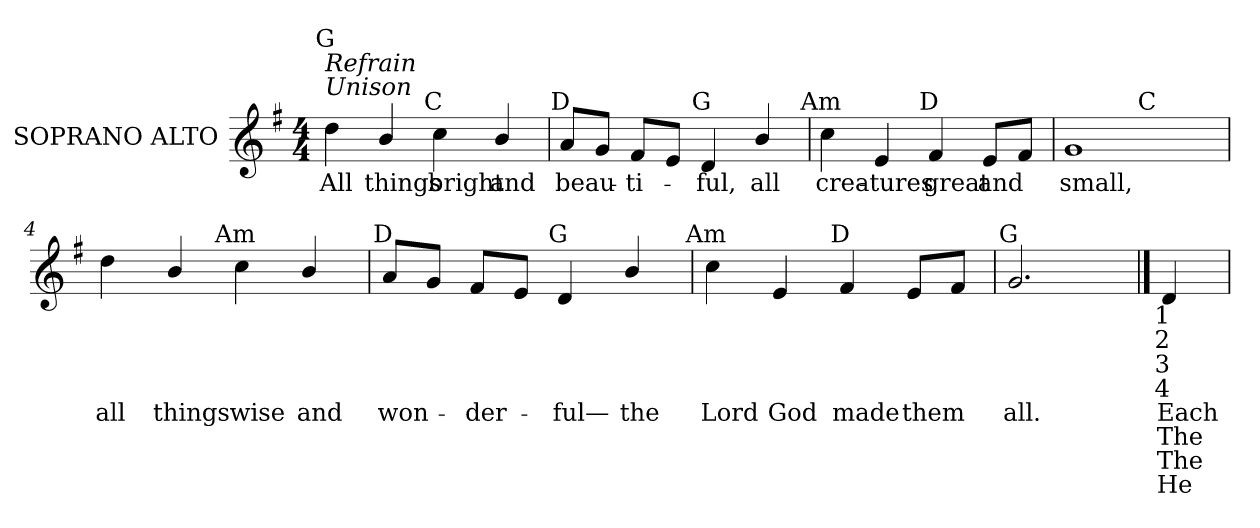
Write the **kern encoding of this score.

**kern	**text	**text	**text	**text
*part1	*part1	*part1	*part1	*part1
*staff1	*staff1	*staff1	*staff1	*staff1
*I"SOPRANO ALTO	*	*	*	*
*I'S. A.	*	*	*	*
!!LO:PB:g=z
*clefG2	*	*	*	*
*k[f#]	*	*	*	*
*G:	*	*	*	*
*M4/4	*	*	*	*
=	=	=	=	=
!LO:TX:a:i:t=Unison	!	!	!	!
!LO:TX:a:i:t=Refrain	!	!	!	!
!LO:TX:a:cj:t=G	!	!	!	!
!	!LO:LY:b:color=#000000	!	!	!
4ddi\	All	.	.	.
!	!LO:LY:b:color=#000000	!	!	!
4bi/	things	.	.	.
!LO:TX:a:cj:t=C	!	!	!	!
!	!LO:LY:b:color=#000000	!	!	!
4cci\	bright	.	.	.
!	!LO:LY:b:color=#000000	!	!	!
4bi/	and	.	.	.
=1	=1	=1	=1	=1
!LO:TX:a:cj:t=D	!	!	!	!
!	!LO:LY:b:color=#000000	!	!	!
8ai/L	beau-	.	.	.
8gi/J	.	.	.	.
!	!LO:LY:b:color=#000000	!	!	!
8f#i/L	-ti-	.	.	.
8ei/J	.	.	.	.
!LO:TX:a:cj:t=G	!	!	!	!
!	!LO:LY:b:color=#000000	!	!	!
4di/	-ful,	.	.	.
!	!LO:LY:b:color=#000000	!	!	!
4bi/	all	.	.	.
=2	=2	=2	=2	=2
!LO:TX:a:cj:t=Am	!	!	!	!
!	!LO:LY:b:color=#000000	!	!	!
4cci\	crea-	.	.	.
!	!LO:LY:b:color=#000000	!	!	!
4ei/	-tures	.	.	.
!LO:TX:a:cj:t=D	!	!	!	!
!	!LO:LY:b:color=#000000	!	!	!
4f#i/	great	.	.	.
!	!LO:LY:b:color=#000000	!	!	!
8ei/L	and	.	.	.
8f#i/J	.	.	.	.
=3	=3	=3	=3	=3
!LO:TX:a:cj:t=Em	!	!	!	!
!	!LO:LY:b:color=#000000	!	!	!
*^	*	*	*	*
1gi	2ryy	small,	.	.	.
!	!LO:TX:a:cj:t=C	!	!	!	!
.	2ryy	.	.	.	.
*v	*v	*	*	*	*
!!LO:LB:g=z
=4	=4	=4	=4	=4
*^	*	*	*	*
!LO:TX:a:cj:t=G	!	!	!	!	!
!	!	!LO:LY:b:color=#000000	!	!	!
*v	*v	*	*	*	*
4ddi\	all	.	.	.
!	!LO:LY:b:color=#000000	!	!	!
4bi/	things	.	.	.
!LO:TX:a:cj:t=Am	!	!	!	!
!	!LO:LY:b:color=#000000	!	!	!
4cci\	wise	.	.	.
!	!LO:LY:b:color=#000000	!	!	!
4bi/	and	.	.	.
=5	=5	=5	=5	=5
!LO:TX:a:cj:t=D	!	!	!	!
!	!LO:LY:b:color=#000000	!	!	!
8ai/L	won-	.	.	.
8gi/J	.	.	.	.
!	!LO:LY:b:color=#000000	!	!	!
8f#i/L	-der-	.	.	.
8ei/J	.	.	.	.
!LO:TX:a:cj:t=G	!	!	!	!
!	!LO:LY:b:color=#000000	!	!	!
4di/	-ful—	.	.	.
!	!LO:LY:b:color=#000000	!	!	!
4bi/	the	.	.	.
=6	=6	=6	=6	=6
!LO:TX:a:cj:t=Am	!	!	!	!
!	!LO:LY:b:color=#000000	!	!	!
4cci\	Lord	.	.	.
!	!LO:LY:b:color=#000000	!	!	!
4ei/	God	.	.	.
!LO:TX:a:cj:t=D	!	!	!	!
!	!LO:LY:b:color=#000000	!	!	!
4f#i/	made	.	.	.
!	!LO:LY:b:color=#000000	!	!	!
8ei/L	them	.	.	.
8f#i/J	.	.	.	.
=7	=7	=7	=7	=7
!LO:TX:a:cj:t=G	!	!	!	!
!	!LO:LY:b:color=#000000	!	!	!
2.gi/	all.	.	.	.
!!LO:LB:g=z
==8	==8	==8	==8	==8
!LO:TX:b:cj:t=1	!	!	!	!
!LO:TX:b:cj:t=2	!	!	!	!
!LO:TX:b:cj:t=3	!	!	!	!
!LO:TX:b:cj:t=4	!	!	!	!
!	!LO:LY:b:color=#000000	!LO:LY:b:color=#000000	!LO:LY:b:color=#000000	!LO:LY:b:color=#000000
4di/	Each	The	The	He
=	=	=	=	=
*-	*-	*-	*-	*-
